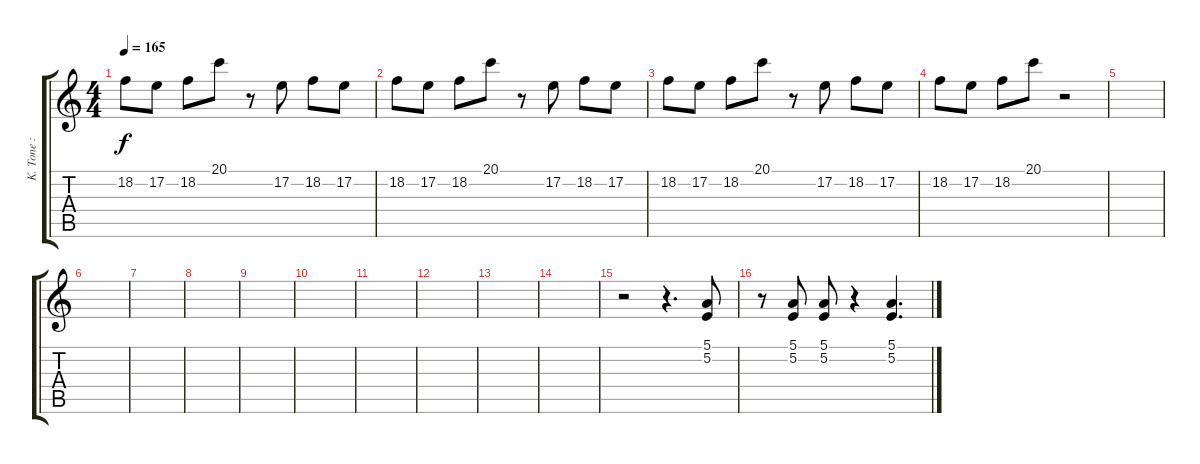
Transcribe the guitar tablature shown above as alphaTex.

\track ("K. Tone : Kotobuki Tsumugi - Chan" "K. Tone : ") {instrument lead2sawtooth}
\staff {score tabs}
\tuning (E4 B3 G3 D3 A2 E2) {hide}
\ts (4 4)
\tempo 165
\clef g2
\ks c
18.2.8{dy f} 17.2.8 18.2.8 20.1.8 r.8 17.2.8 18.2.8 17.2.8 |
18.2.8 17.2.8 18.2.8 20.1.8 r.8 17.2.8 18.2.8 17.2.8 |
18.2.8 17.2.8 18.2.8 20.1.8 r.8 17.2.8 18.2.8 17.2.8 |
18.2.8 17.2.8 18.2.8 20.1.8 r.2 |
|
|
|
|
|
|
|
|
|
|
r.2 r.4{d} (5.1 5.2).8 |
r.8 (5.1 5.2).8 (5.1 5.2).8 r.4 (5.1 5.2).4{d}
